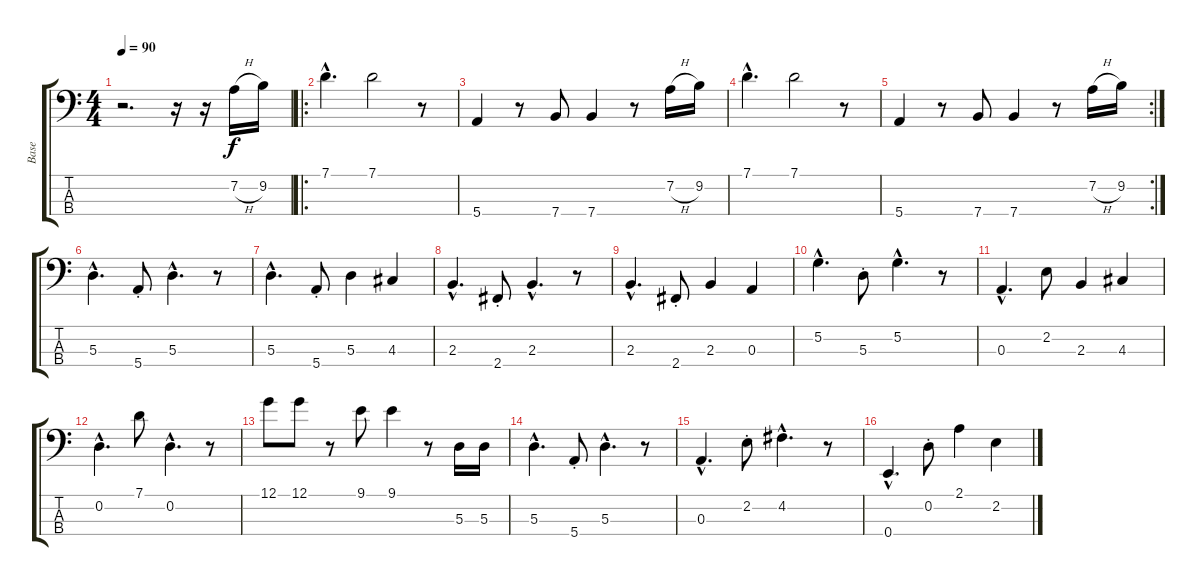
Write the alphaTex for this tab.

\track ("Base" "Base") {instrument electricbassfinger}
\staff {score tabs}
\tuning (G2 D2 A1 E1) {hide}
\ts (4 4)
\tempo 90
\clef f4
\ks c
r.2{d dy f instrument electricbassfinger} r.16 r.16 7.2{h}.16 9.2.16 |
\ro
7.1{hac}.4{d} 7.1.2 r.8 |
5.4.4 r.8 7.4.8 7.4.4 r.8 7.2{h}.16 9.2.16 |
7.1{hac}.4{d} 7.1.2 r.8 |
\rc 2
5.4.4 r.8 7.4.8 7.4.4 r.8 7.2{h}.16 9.2.16 |
5.3{hac}.4{d} 5.4{st}.8 5.3{hac}.4{d} r.8 |
5.3{hac}.4{d} 5.4{st}.8 5.3.4 4.3.4 |
2.3{hac}.4{d} 2.4{st}.8 2.3{hac}.4{d} r.8 |
2.3{hac}.4{d} 2.4{st}.8 2.3.4 0.3.4 |
5.2{hac}.4{d} 5.3{st}.8 5.2{hac}.4{d} r.8 |
0.3{hac}.4{d} 2.2.8 2.3.4 4.3.4 |
0.2{hac}.4{d} 7.1.8 0.2{hac}.4{d} r.8 |
12.1.8 12.1.8 r.8 9.1.8 9.1.4 r.8 5.3.16 5.3.16 |
5.3{hac}.4{d} 5.4{st}.8 5.3{hac}.4{d} r.8 |
0.3{hac}.4{d} 2.2{st}.8 4.2{hac}.4{d} r.8 |
0.4{hac}.4{d} 0.2{st}.8 2.1.4 2.2.4
